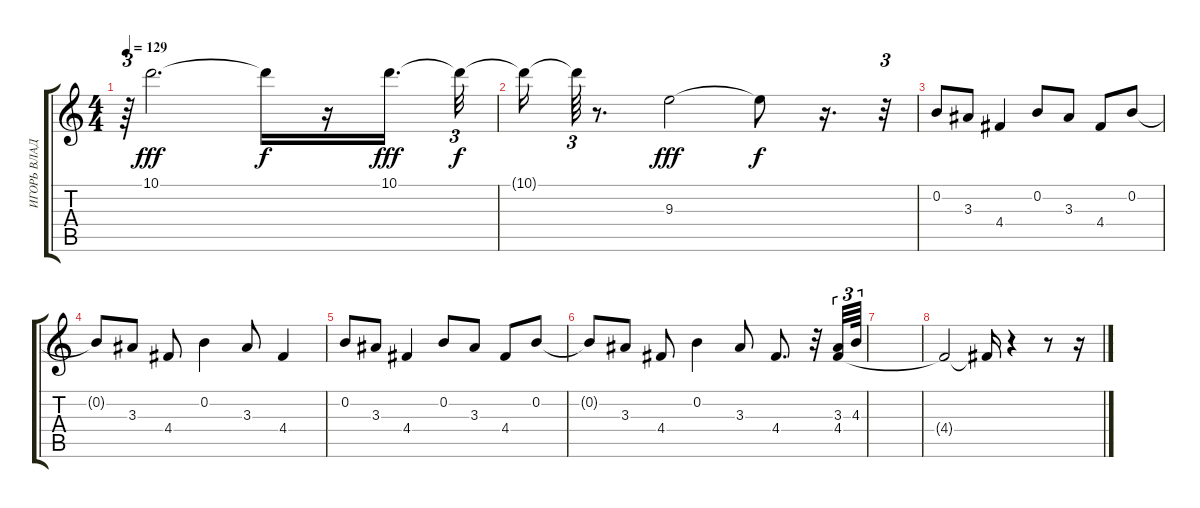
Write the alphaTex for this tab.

\track ("ИГОРЬ ВЛАДИМИРОВИЧ(БАКАЛАВР ЭКОНОМИКИ)" "ИГОРЬ ВЛАД") {instrument electricguitarjazz}
\staff {score tabs}
\tuning (E4 B3 G3 D3 A2 E2) {hide}
\ts (4 4)
\tempo 129
\clef g2
\ks c
r.64{tu (3 2) dy f} 10.1.2{d dy fff} 10.1{t}.16{dy f} r.16 10.1.16{d dy fff} 10.1{t}.32{tu (3 2) dy f} |
10.1{t}.16 10.1{t}.64{tu (3 2)} r.8{d} 9.3.2{dy fff} 9.3{t}.8{dy f} r.16{d} r.32{tu (3 2)} |
0.2.8 3.3.8 4.4.4 0.2.8 3.3.8 4.4.8 0.2.8 |
0.2{t}.8 3.3.8 4.4.8 0.2.4 3.3.8 4.4.4 |
0.2.8 3.3.8 4.4.4 0.2.8 3.3.8 4.4.8 0.2.8 |
0.2{t}.8 3.3.8 4.4.8 0.2.4 3.3.8 4.4.8{d} r.32 (3.3 4.4).32{tu (3 2)} 4.3.64{tu (3 2)} |
|
4.4{t}.2 4.4{t}.16 r.4 r.8 r.16
